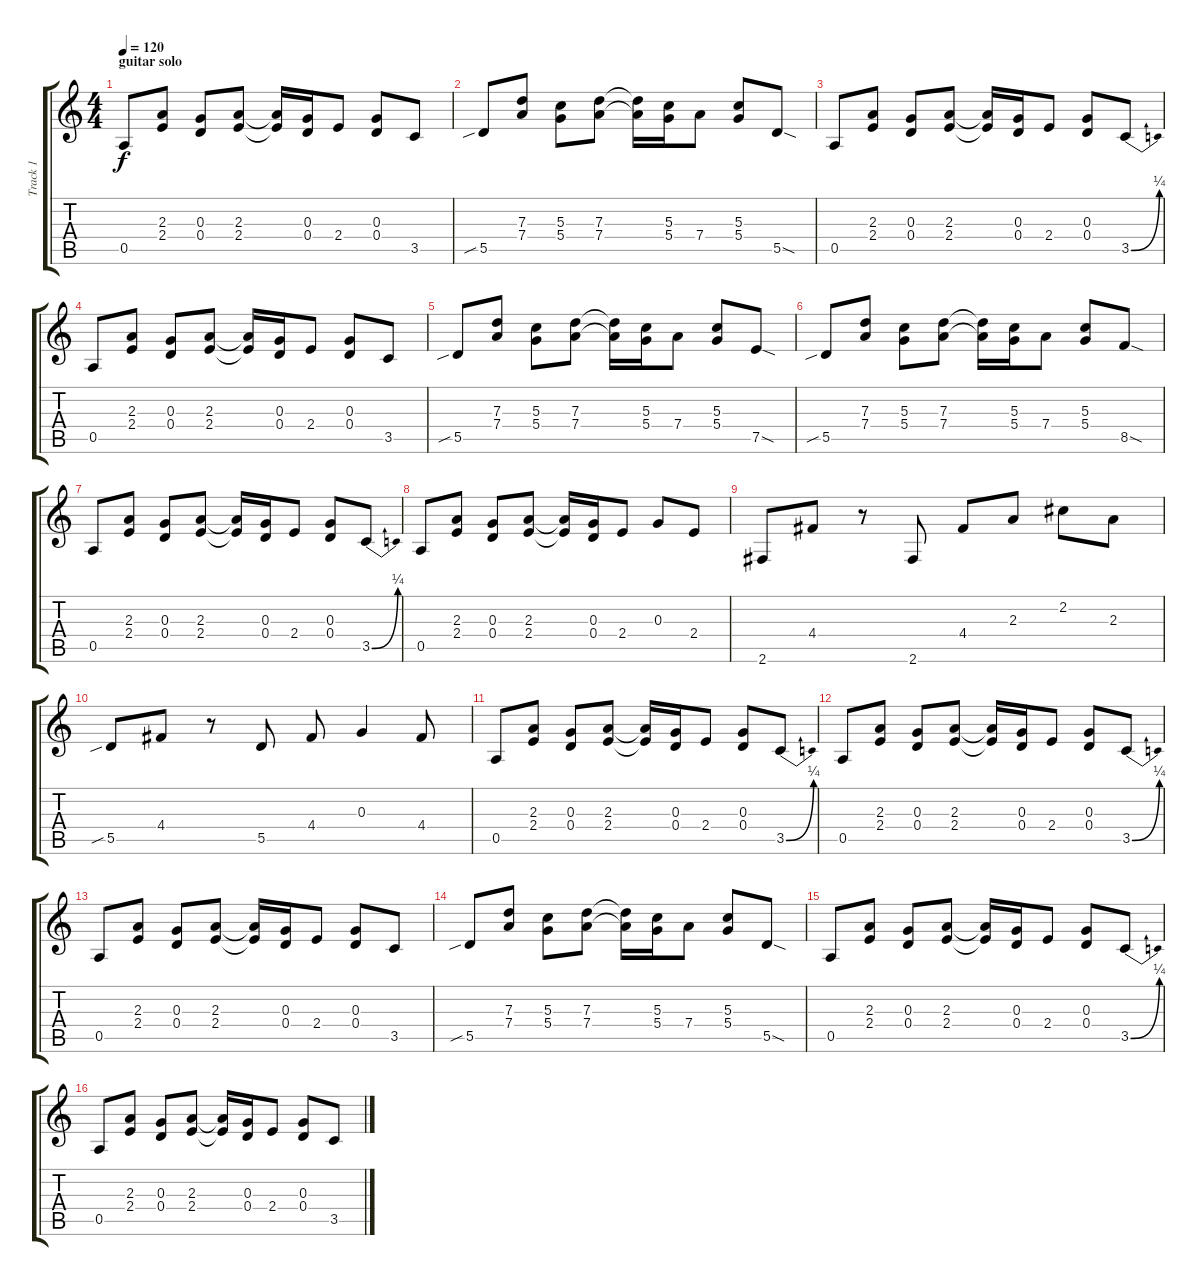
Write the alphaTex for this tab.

\track ("Track 1" "Track 1") {instrument acousticguitarsteel}
\staff {score tabs}
\tuning (E4 B3 G3 D3 A2 E2) {hide}
\ts (4 4)
\section ("" "guitar solo")
\tempo 120
\clef g2
\ks c
0.5.8{dy f} (2.3 2.4).8 (0.3 0.4).8 (2.3 2.4).8 (2.3{t} 2.4{t}).16 (0.3 0.4).16 2.4.8 (0.3 0.4).8 3.5.8 |
5.5{sib}.8 (7.3 7.4).8 (5.3 5.4).8 (7.3 7.4).8 (7.3{t} 7.4{t}).16 (5.3 5.4).16 7.4.8 (5.3 5.4).8 5.5{sod}.8 |
0.5.8 (2.3 2.4).8 (0.3 0.4).8 (2.3 2.4).8 (2.3{t} 2.4{t}).16 (0.3 0.4).16 2.4.8 (0.3 0.4).8 3.5{be (bend 0 0 60 1)}.8 |
0.5.8 (2.3 2.4).8 (0.3 0.4).8 (2.3 2.4).8 (2.3{t} 2.4{t}).16 (0.3 0.4).16 2.4.8 (0.3 0.4).8 3.5.8 |
5.5{sib}.8 (7.3 7.4).8 (5.3 5.4).8 (7.3 7.4).8 (7.3{t} 7.4{t}).16 (5.3 5.4).16 7.4.8 (5.3 5.4).8 7.5{sod}.8 |
5.5{sib}.8 (7.3 7.4).8 (5.3 5.4).8 (7.3 7.4).8 (7.3{t} 7.4{t}).16 (5.3 5.4).16 7.4.8 (5.3 5.4).8 8.5{sod}.8 |
0.5.8 (2.3 2.4).8 (0.3 0.4).8 (2.3 2.4).8 (2.3{t} 2.4{t}).16 (0.3 0.4).16 2.4.8 (0.3 0.4).8 3.5{be (bend 0 0 60 1)}.8 |
0.5.8 (2.3 2.4).8 (0.3 0.4).8 (2.3 2.4).8 (2.3{t} 2.4{t}).16 (0.3 0.4).16 2.4.8 0.3.8 2.4.8 |
2.6.8 4.4.8 r.8 2.6.8 4.4.8 2.3.8 2.2.8 2.3.8 |
5.5{sib}.8 4.4.8 r.8 5.5.8 4.4.8 0.3.4 4.4.8 |
0.5.8 (2.3 2.4).8 (0.3 0.4).8 (2.3 2.4).8 (2.3{t} 2.4{t}).16 (0.3 0.4).16 2.4.8 (0.3 0.4).8 3.5{be (bend 0 0 60 1)}.8 |
0.5.8 (2.3 2.4).8 (0.3 0.4).8 (2.3 2.4).8 (2.3{t} 2.4{t}).16 (0.3 0.4).16 2.4.8 (0.3 0.4).8 3.5{be (bend 0 0 60 1)}.8 |
0.5.8 (2.3 2.4).8 (0.3 0.4).8 (2.3 2.4).8 (2.3{t} 2.4{t}).16 (0.3 0.4).16 2.4.8 (0.3 0.4).8 3.5.8 |
5.5{sib}.8 (7.3 7.4).8 (5.3 5.4).8 (7.3 7.4).8 (7.3{t} 7.4{t}).16 (5.3 5.4).16 7.4.8 (5.3 5.4).8 5.5{sod}.8 |
0.5.8 (2.3 2.4).8 (0.3 0.4).8 (2.3 2.4).8 (2.3{t} 2.4{t}).16 (0.3 0.4).16 2.4.8 (0.3 0.4).8 3.5{be (bend 0 0 60 1)}.8 |
0.5.8 (2.3 2.4).8 (0.3 0.4).8 (2.3 2.4).8 (2.3{t} 2.4{t}).16 (0.3 0.4).16 2.4.8 (0.3 0.4).8 3.5.8
